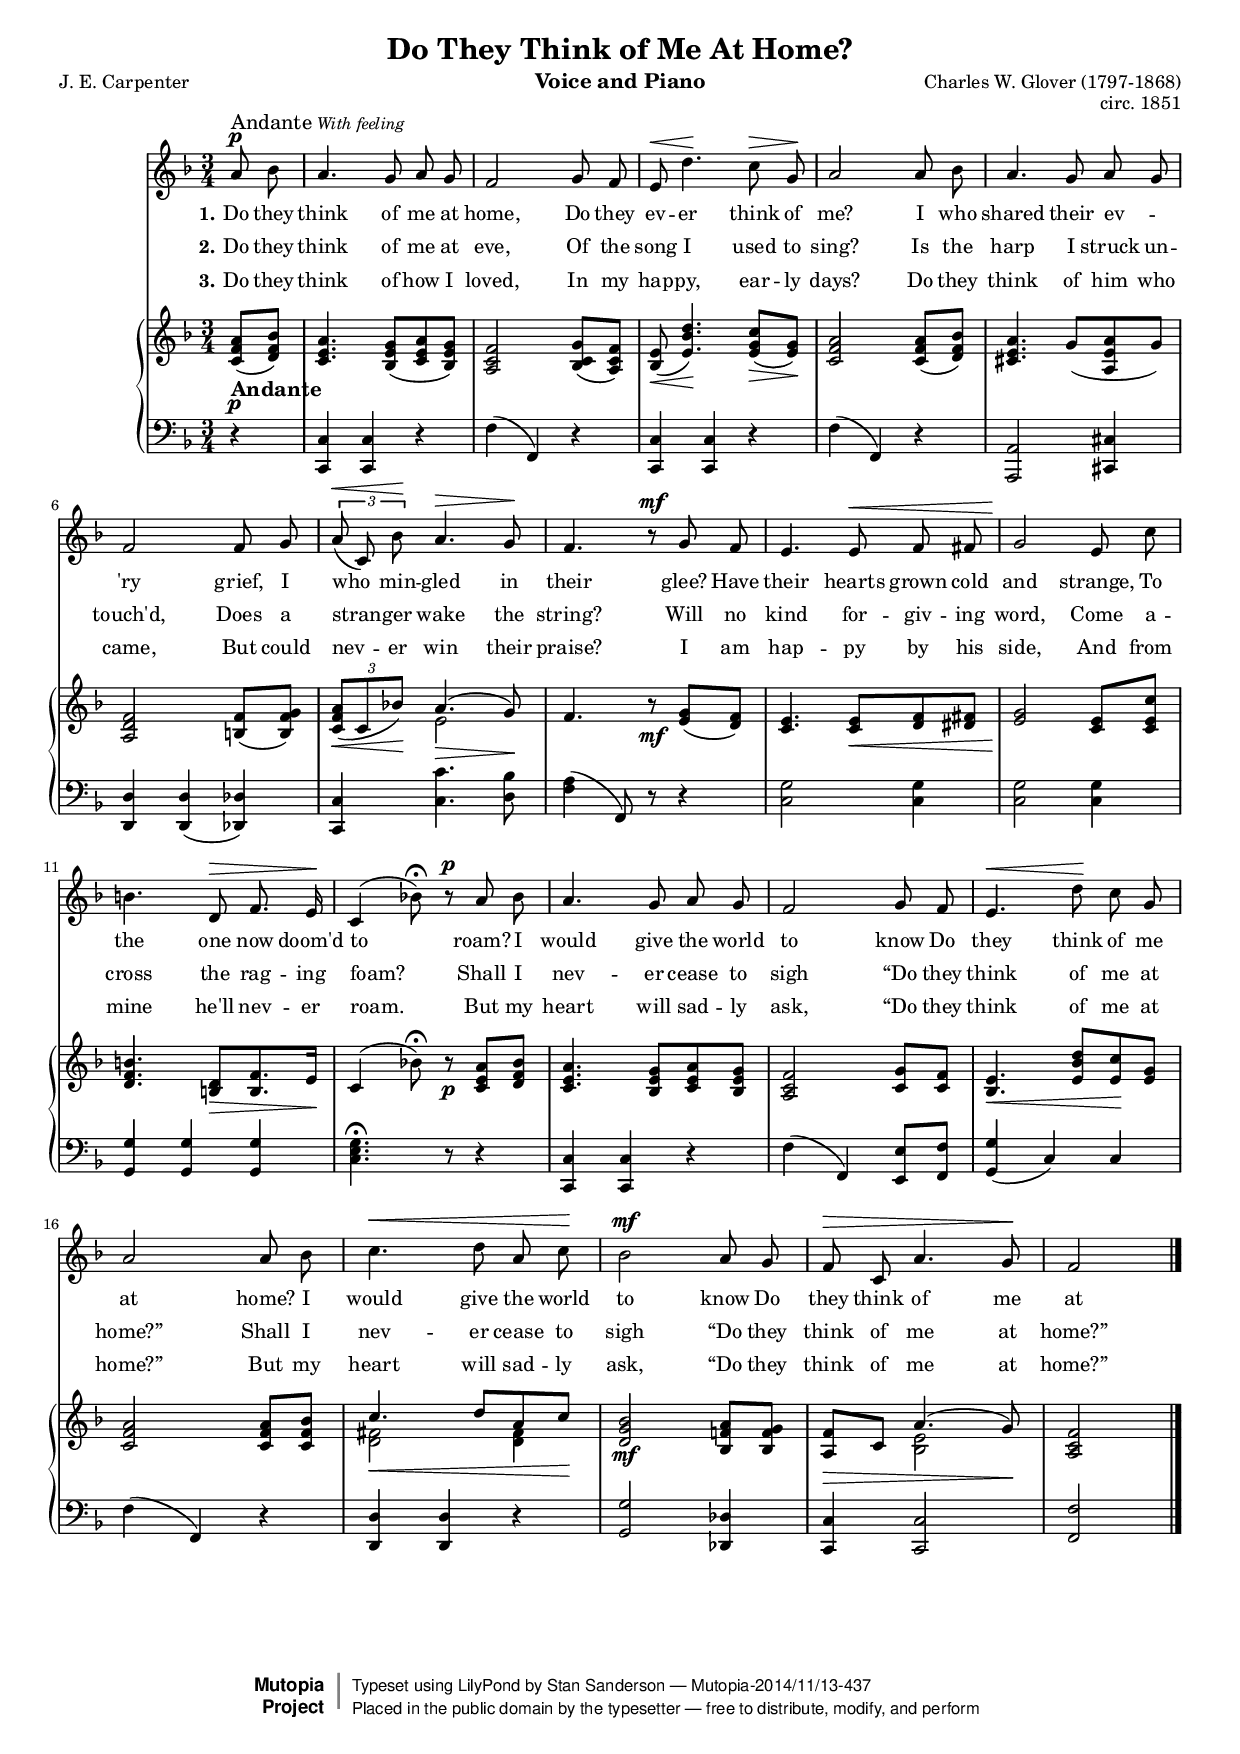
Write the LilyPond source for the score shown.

\version "2.18.2"

\include "english.ly"
#(set-global-staff-size 16)

\header {
  title = "Do They Think of Me At Home?"
  subsubtitle =""
  composer = "Charles W. Glover (1797-1868)"
  poet = "J. E. Carpenter"
  instrument = "Voice and Piano"
  opus = "circ. 1851"
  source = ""
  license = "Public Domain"
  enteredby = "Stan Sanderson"
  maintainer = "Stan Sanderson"
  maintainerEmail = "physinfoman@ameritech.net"
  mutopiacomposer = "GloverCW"
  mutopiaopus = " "
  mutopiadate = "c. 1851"
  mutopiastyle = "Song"
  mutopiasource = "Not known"

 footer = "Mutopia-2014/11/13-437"
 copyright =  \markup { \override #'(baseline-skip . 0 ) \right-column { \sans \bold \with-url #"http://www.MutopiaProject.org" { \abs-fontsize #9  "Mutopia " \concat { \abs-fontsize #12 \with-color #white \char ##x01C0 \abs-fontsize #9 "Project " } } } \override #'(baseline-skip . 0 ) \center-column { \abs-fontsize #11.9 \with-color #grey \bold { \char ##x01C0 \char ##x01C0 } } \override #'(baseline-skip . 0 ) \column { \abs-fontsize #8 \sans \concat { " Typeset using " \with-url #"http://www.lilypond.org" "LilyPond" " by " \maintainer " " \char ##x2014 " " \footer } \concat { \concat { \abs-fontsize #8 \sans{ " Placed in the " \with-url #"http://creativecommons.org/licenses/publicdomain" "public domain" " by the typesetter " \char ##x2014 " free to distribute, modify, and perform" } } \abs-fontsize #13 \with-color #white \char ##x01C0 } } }
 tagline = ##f
}

melody = \relative c'' {
	\key f\major \time 3/4
	\partial 4 a8^\p^\markup {\large "Andante"
		\smaller \italic "With feeling"} bf
%% 1-3
	a4. g8 a g | f2 g8 f | e^\< d'4.\! c8^\> g\! |
%% 4-6
	a2 a8 bf | a4. g8 a g | f2 f8 g |
%% 7-9	
	\tuplet 3/2 { a8^\<( c,) bf'\!} a4.^\> g8\! |
		f4. r8^\mf g f | e4. e8^\< f fs |
%% 10-12
	g2\! e8 c' | b4. d,8^\> f8. e16\! | c4( bf'!8)\fermata r^\p a bf |
%% 13-15
	a4. g8 a g |f2 g8 f | e4.^\< d'8\! c g |
%% 16-18
	a2 a8 bf | c4.^\< d8 a c\! | bf2^\mf a8 g |
%% 19-20
	f8^\> c a'4. g8\! | f2 \bar "|."
}

textA = \lyricmode {
	Do they think of me at home, Do they ev -- er think of me?
	I who shared their ev -- _ 'ry grief, I who min -- gled in their glee?
	Have their hearts grown cold and strange, To the one now doom'd to roam?
	I would give the world to know Do they think of me at home?
	I would give the world to know Do they think of me at home?
}

textB = \lyricmode {
	Do they think of me at eve, Of the song I used to sing?
	Is the harp I struck un -- touch'd, Does a stran -- ger wake the string?
	Will no kind for -- giv -- ing word, Come a -- cross the rag -- ing foam?
	Shall I nev -- er cease to sigh  “Do they think of me at home?”
	Shall I nev -- er cease to sigh  “Do they think of me at home?”
}

textC = \lyricmode {
	Do they think of how I loved, In my hap -- py, ear -- ly days?
	Do they think of him who came, But could nev -- er win their praise?
	I am hap -- py by his side, And from mine he'll nev -- er roam.
	But my heart will sad -- ly ask, “Do they think of me at home?”
	But my heart will sad -- ly ask, “Do they think of me at home?”
}

upper = \relative c'' {
	\key f\major \time 3/4
	\partial 4 <a f c>8(
		<bf f d>)
%% 1-3
	<a e c>4. <g e bf>8([ <a e c> <g e bf>)] | <f c a>2 <g c,bf>8( <f c a>) |
		<e bf>8(_\< <d'bf e,>4.)\! <c g e>8(_\> <g e>)\! |
%% 4-6
	<a f c>2 <a f c>8( <bf f d>) | <a e cs>4. g8([ <a e a,> g)] |
		<f d a>2 <f b,>8( <g f b,>) |
%% 7-9	
	\tuplet 3/2 { <a f c>8(_\< c, bf'!)\!} <<{ a4.(_\> g8\!)}\\{e2}>> |
		f4. r8\mf <g e>( <f d>) | <e c>4. <e c>8_\<[ <f d> <fs ds>] |
%% 10-12
	<g e>2\! <e c>8 <c' e, c> | <b f d>4. <d,b!>8_\>[ <f b,>8. e16\!] |
		c4( bf'!8)\fermata r8\p <a e c> <bf f d> |
%% 13-15
	<a e c>4. <g e bf>8[ <a e c> <g e bf>] | <f c a>2 <g c,>8 <f c> |
		<e bf>4._\< <d' bf e,>8[ <c e,>\! <g e>] |
%% 16-18
	<a f c>2 <a f c>8 <bf f c> | <<{ c4._\< d8[ a c\!]}\\{<fs, d>2 <fs d>4}>> |
		<d g bf>2\mf <bf f'! a>8 <bf f'g> |
%% 19-20
	<<{ <a f'>8_\> c a'4.( g8)\!}\\{s4 <e bf>2}>> | <f c a>2
}
	
lower = \relative c {
	\key f\major \time 3/4
	r4^\p^\markup {\bold \large "Andante"}
%% 1-3
	<c c,>4 <c c,> r | f( f,) r | <c' c,> <c c,> r |
%% 4-6
	f( f,) r | <a a,>2 <cs cs,>4 | <d d,> <d d,>( <df df,>) |
%% 7-9
	<c c,> <c c'>4. <d bf'>8 | <f a>4( f,8) r r4 | <c' g'>2 <c g'>4 |
%% 10-12
	<c g'>2 <c g'>4 | <g g'> <g g'> <g g'> | <c e g>4.\fermata r8 r4 |
%% 13-15	
	<c c,>4 <c c,> r | f( f,) <e e'>8 <f f'> | <g g'>4( c) c |
%% 16-18
	f( f,) r | <d d'> <d d'> r | <g g'>2 <df df'>4 |
%% 19-20
	<c c'> <c c'>2 | <f f'>
}

\score {
  <<
    \new Voice = "mel" {
      \autoBeamOff
      \melody
    }
    \lyricsto mel  \new Lyrics  { \set stanza = "1." \textA }
    \lyricsto mel  \new Lyrics  { \set stanza = "2." \textB }
    \lyricsto mel  \new Lyrics  { \set stanza = "3." \textC }

    \new PianoStaff <<
      \new Staff = "upper" \upper
      \new Staff = "lower" <<
        \clef bass
        \lower
      >>
    >>
  >>

  \layout {
    \context {
      \Lyrics
      % Some space before, between and after the lyrics
      \override VerticalAxisGroup.nonstaff-relatedstaff-spacing.minimum-distance = #6
      \override VerticalAxisGroup.nonstaff-nonstaff-spacing.minimum-distance = #4
      \override VerticalAxisGroup.nonstaff-unrelatedstaff-spacing.minimum-distance = #6
    }
  }

  \midi {
    \tempo 4 = 76
  }
}
